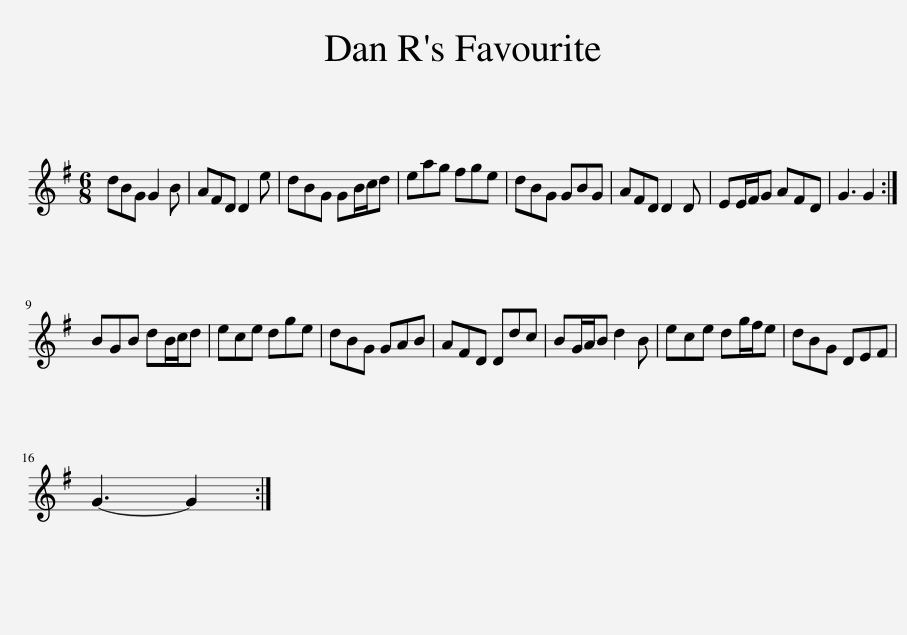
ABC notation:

X:1
L:1/8
M:6/8
I:linebreak $
K:G
V:1 treble
V:1
 dBG G2 B | AFD D2 e | dBG GB/c/d | eag fge | dBG GBG | %5
 AFD D2 D | EE/F/G AFD | G3 G2 :|$ BGB dB/c/d | ece dge | %10
 dBG GAB | AFD Ddc | BG/A/B d2 B | ece dg/f/e | dBG DEF |$ %15
 G3- G2 :| %16
